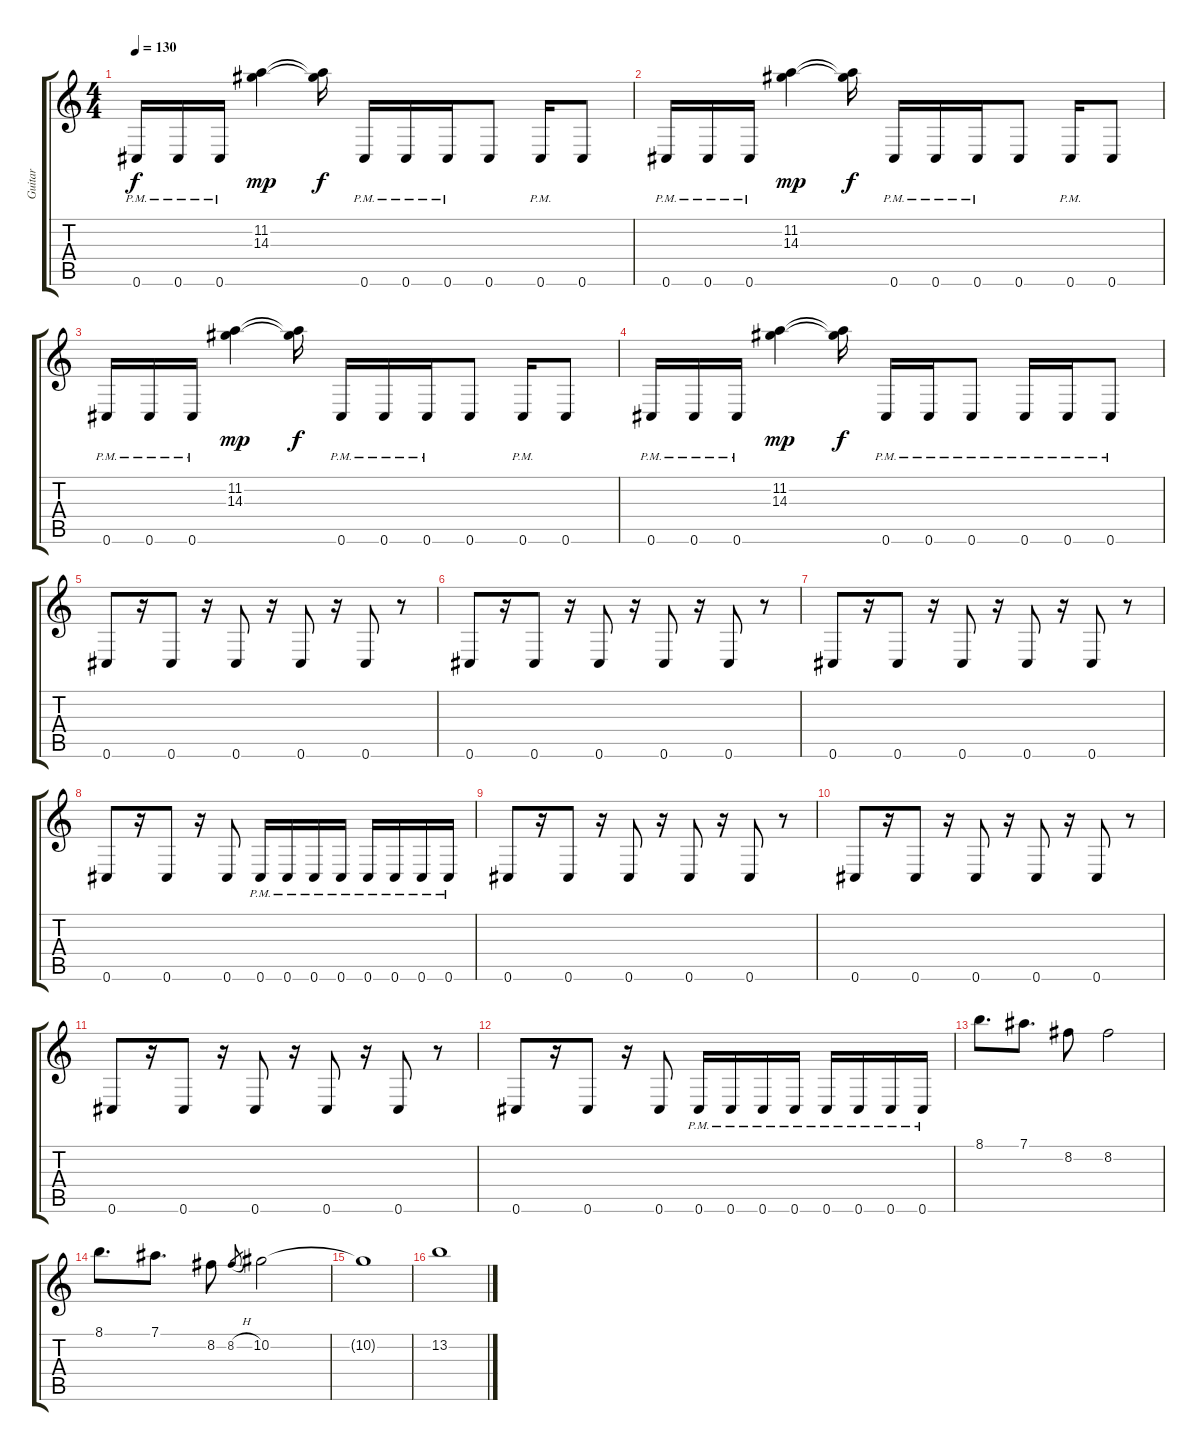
\track ("Guitar" "Guitar") {instrument distortionguitar}
\staff {score tabs}
\tuning (Eb4 Bb3 Gb3 Db3 Ab2 Db2) {hide}
\ts (4 4)
\tempo 130
\clef g2
\ks c
0.6{pm}.16{dy f} 0.6{pm}.16 0.6{pm}.16 (11.2 14.3).4{dy mp} (11.2{t} 14.3{t}).16{dy f} 0.6{pm}.16 0.6{pm}.16 0.6{pm}.16 0.6.8 0.6{pm}.16 0.6.8 |
0.6{pm}.16 0.6{pm}.16 0.6{pm}.16 (11.2 14.3).4{dy mp} (11.2{t} 14.3{t}).16{dy f} 0.6{pm}.16 0.6{pm}.16 0.6{pm}.16 0.6.8 0.6{pm}.16 0.6.8 |
0.6{pm}.16 0.6{pm}.16 0.6{pm}.16 (11.2 14.3).4{dy mp} (11.2{t} 14.3{t}).16{dy f} 0.6{pm}.16 0.6{pm}.16 0.6{pm}.16 0.6.8 0.6{pm}.16 0.6.8 |
0.6{pm}.16 0.6{pm}.16 0.6{pm}.16 (11.2 14.3).4{dy mp} (11.2{t} 14.3{t}).16{dy f} 0.6{pm}.16 0.6{pm}.16 0.6{pm}.8 0.6{pm}.16 0.6{pm}.16 0.6{pm}.8 |
0.6.8 r.16 0.6.8 r.16 0.6.8 r.16 0.6.8 r.16 0.6.8 r.8 |
0.6.8 r.16 0.6.8 r.16 0.6.8 r.16 0.6.8 r.16 0.6.8 r.8 |
0.6.8 r.16 0.6.8 r.16 0.6.8 r.16 0.6.8 r.16 0.6.8 r.8 |
0.6.8 r.16 0.6.8 r.16 0.6.8 0.6{pm}.16 0.6{pm}.16 0.6{pm}.16 0.6{pm}.16 0.6{pm}.16 0.6{pm}.16 0.6{pm}.16 0.6{pm}.16 |
0.6.8 r.16 0.6.8 r.16 0.6.8 r.16 0.6.8 r.16 0.6.8 r.8 |
0.6.8 r.16 0.6.8 r.16 0.6.8 r.16 0.6.8 r.16 0.6.8 r.8 |
0.6.8 r.16 0.6.8 r.16 0.6.8 r.16 0.6.8 r.16 0.6.8 r.8 |
0.6.8 r.16 0.6.8 r.16 0.6.8 0.6{pm}.16 0.6{pm}.16 0.6{pm}.16 0.6{pm}.16 0.6{pm}.16 0.6{pm}.16 0.6{pm}.16 0.6{pm}.16 |
8.1.8{d instrument electricguitarjazz} 7.1.8{d} 8.2.8 8.2.2 |
8.1.8{d} 7.1.8{d} 8.2.8 8.2{h}.8{gr} 10.2.2 |
10.2{t}.1 |
13.2.1
